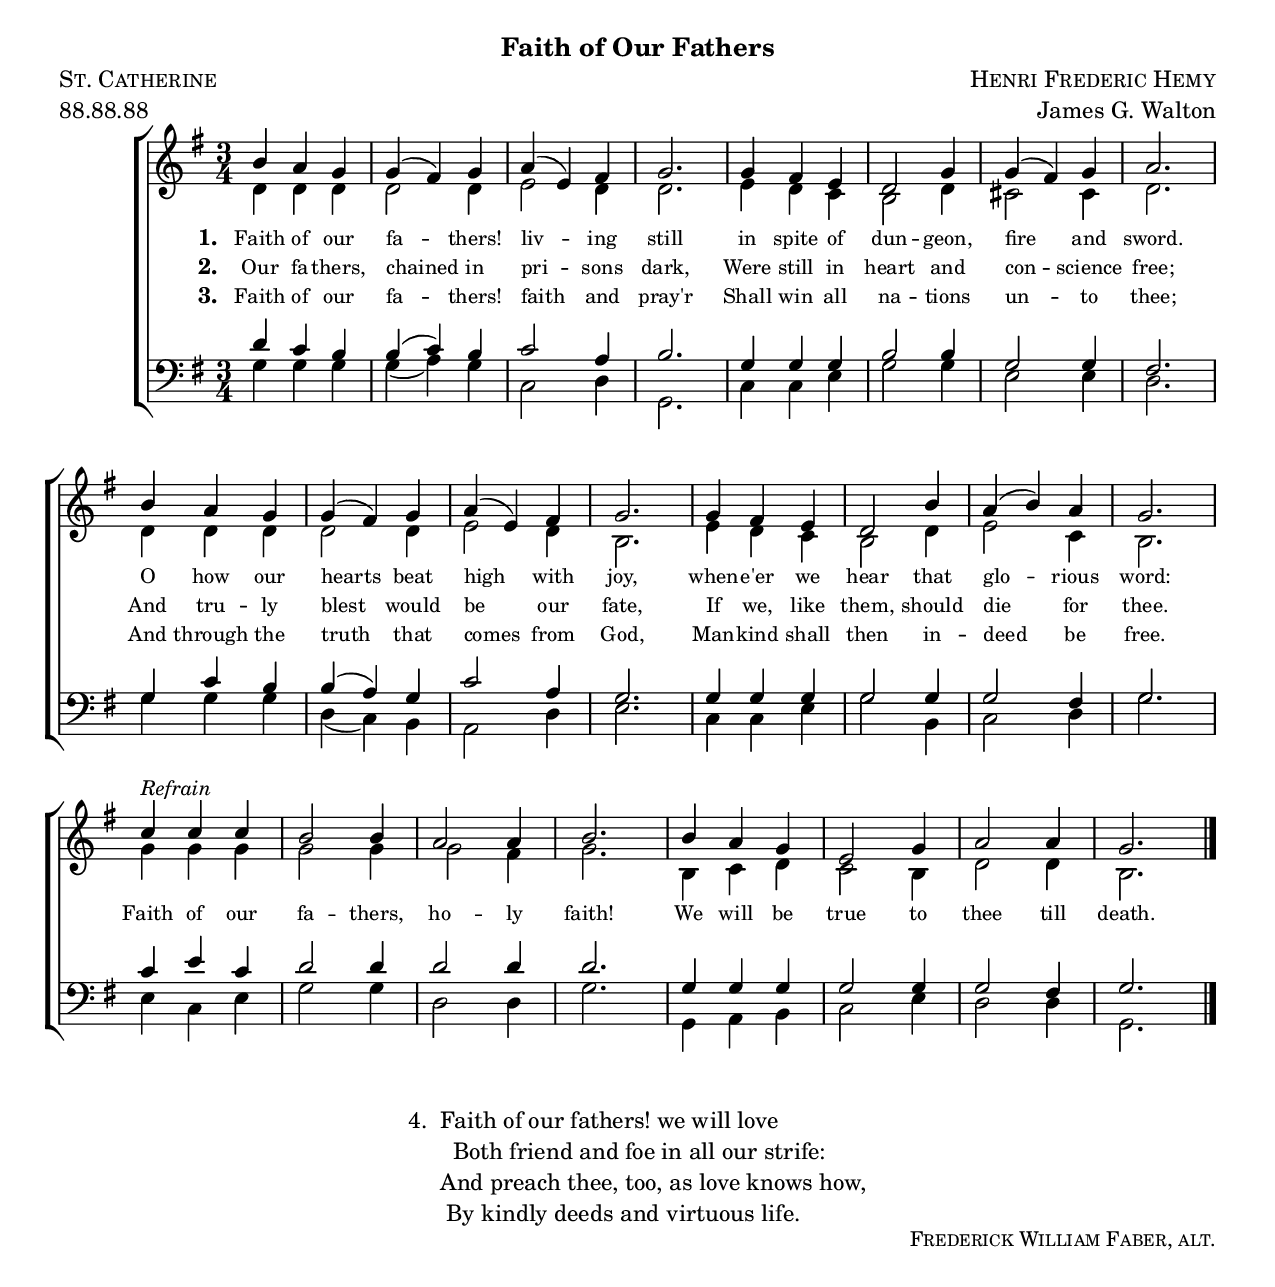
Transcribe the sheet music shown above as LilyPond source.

% Version 1.1
% Last edit: March 24, 2006
% The music and words produced by this source code are believed
% to be in the public domain in the United States. The source
% code itself is covered by the Creative Commons Attribution-
% NonCommercial license, 
% http://creativecommons.org/licenses/by-nc/2.5/
% Attribution: Geoff Horton

\version "2.8.0"
\include "english.ly"

#(set-default-paper-size "letter")
#(set-global-staff-size 20)

piece = "St. Catherine"
title = "Faith of Our Fathers"
composer = "Henri Frederic Hemy"
arranger = "James G. Walton"
poet = "Frederick William Faber, alt."
meter = "88.88.88"

world = {
  \key g \major
  \time 3/4
}

melody = \relative c'' {
  \world
  b4 a g |
  g( fs) g |
  a( e) fs |
  g2. |
  g4 fs e | 
  d2 g4 |
  g( fs) g |
  a2. |
  b4 a g |
  g( fs) g |
  a( e) fs |
  g2. |
  g4 fs e |
  d2 b'4 | 
  a( b) a |
  g2. |
  c4^\markup { \small \italic "Refrain" } c c |
  b2 b4 |
  a2 a4 |
  b2. | 
  b4 a g |
  e2 g4 |
  a2 a4 |
  g2. \bar "|."
}


alto = \relative c' {
  \world
  d4 d d |
  d2 d4 |
  e2 d4 |
  d2. |
  e4 d c |
  b2 d4 |
  cs2 cs4 |
  d2. |
  d4 d d |
  d2 d4 |
  e2 d4 |
  b2. |
  e4 d c |
  b2 d4 |
  e2 c4 |
  b2. |
  g'4 g g |
  g2 g4 |
  g2 fs4 |
  g2. |
  b,4 c d | 
  c2 b4 |
  d2 d4 |
  b2.
}

tenor = \relative c' {
  \world
  d4 c b |
  b( c) b |
  c2 a4 |
  b2. |
  g4 g g |
  b2 b4 |
  g2 g4 |
  fs2. |
  g4 c b |
  b( a) g |
  c2 a4 |
  g2. |
  g4 g g |
  g2 g4 | 
  g2 fs4 |
  g2. |
  c4 e c |
  d2 d4 |
  d2 d4 | 
  d2. |
  g,4 g g |
  g2 g4 |
  g2 fs4 |
  g2.
}

bass = \relative c' {
  \world
  g4 g g |
  g( a) g |
  c,2 d4 |
  g,2. |
  c4 c e |
  g2 g4 |
  e2 e4 |
  d2. |
  g4 g g |
  d( c) b |
  a2 d4 |
  e2. |
  c4 c e |
  g2 b,4 |
  c2 d4 |
  g2. |
  e4 c e |
  g2 g4 |
  d2 d4 |
  g2. |
  g,4 a b |
  c2 e4 |
  d2 d4 |
  g,2.
}

wordsOne = \lyricmode {
  \set stanza = "1. " Faith of our fa -- thers! liv -- ing still
  in spite of dun -- geon, fire and sword.
  O how our hearts beat high with joy,
  when -- e'er we hear that glo -- rious word:
  Faith of our fa -- thers, ho -- ly faith!
  We will be true to thee till death.
}

wordsTwo = \lyricmode {
  \set stanza = "2. " Our fa -- thers, chained in pri -- sons dark,
  Were still in heart and con -- science free;
  And tru -- ly blest would be our fate,
  If we, like them, should die for thee.
}

wordsThree = \lyricmode {
  \set stanza = "3. " Faith of our fa -- thers! faith and pray'r
  Shall win all na -- tions un -- to thee;
  And through the truth that comes from God,
  Man -- kind shall then in -- deed be free.
}

\markup {
  \column {
    \fill-line { \large \bold \title } % title
    \fill-line { \caps \piece               % piece
	         \caps \composer      % composer
	  }
    \fill-line { \meter          % meter
	         \arranger           % arranger
	  }
  }
}

\score {
  \context ChoirStaff <<
    \context Staff = upper <<
      \context Voice =
         sopranos { \voiceOne << \melody >> }
      \context Voice =
         altos { \voiceTwo << \alto >> }
      \context Lyrics = one \lyricsto sopranos \wordsOne
      \context Lyrics = two \lyricsto sopranos \wordsTwo
      \context Lyrics = three \lyricsto sopranos \wordsThree
    >>
    \context Staff = men <<
      \clef bass
      \context Voice =
        tenors { \voiceOne << \tenor >> }
      \context Voice =
        basses { \voiceTwo << \bass >> }
    >>
>>
  \layout {
    \context {
      \Score
      % **** Turns off bar numbering
      \remove "Bar_number_engraver"
    }
    \context {
      \Lyrics
      % **** Prevents lyrics from running too close together
      \override LyricSpace #'minimum-distance = #0.6
      % **** Makes the text of lyrics a little smaller
      \override LyricText #'font-size = #-1
      % **** Moves lines of lyrics closer together
      \override VerticalAxisGroup #'minimum-Y-extent = #'(-1 . 1)
    }
  }
}

\markup { 
  \normalsize {
    \fill-line {
      \hspace #3.0
      \line {
	"4. "
	\column {
	  "Faith of our fathers! we will love"
	  "  Both friend and foe in all our strife:"
	  "And preach thee, too, as love knows how,"
	  " By kindly deeds and virtuous life."
	}
      }
      \hspace #3.0
    }
  }
}

\markup {
  \fill-line {
    " "
    \column {
      \small \caps \poet % poet
    }
  }
}

%{
  Per _The Hymnal 1940_, 393.

  The alterations to the lyrics consist in the following:
    First, the last two lines of verse two read:
     "How sweet would be their children's fate,
      If they, like them, could die for thee!"
    The third verse has two versions, one for England and
    one for Ireland. The English version runs thus:
     "Faith of our fathers! Mary's prayers
      Shall win our country back to thee;
      And through the truth that comes from God,
      England shall then indeed be free."
    The Irish version:
     "Faith of our fathers! Mary's prayers
      Shall keep our country fast to thee;
      And through the truth that comes from God
      O we shall prosper and be free!"

  Change log:
  3-24-06 added verses, moved to 2.8 and current formatting
%}